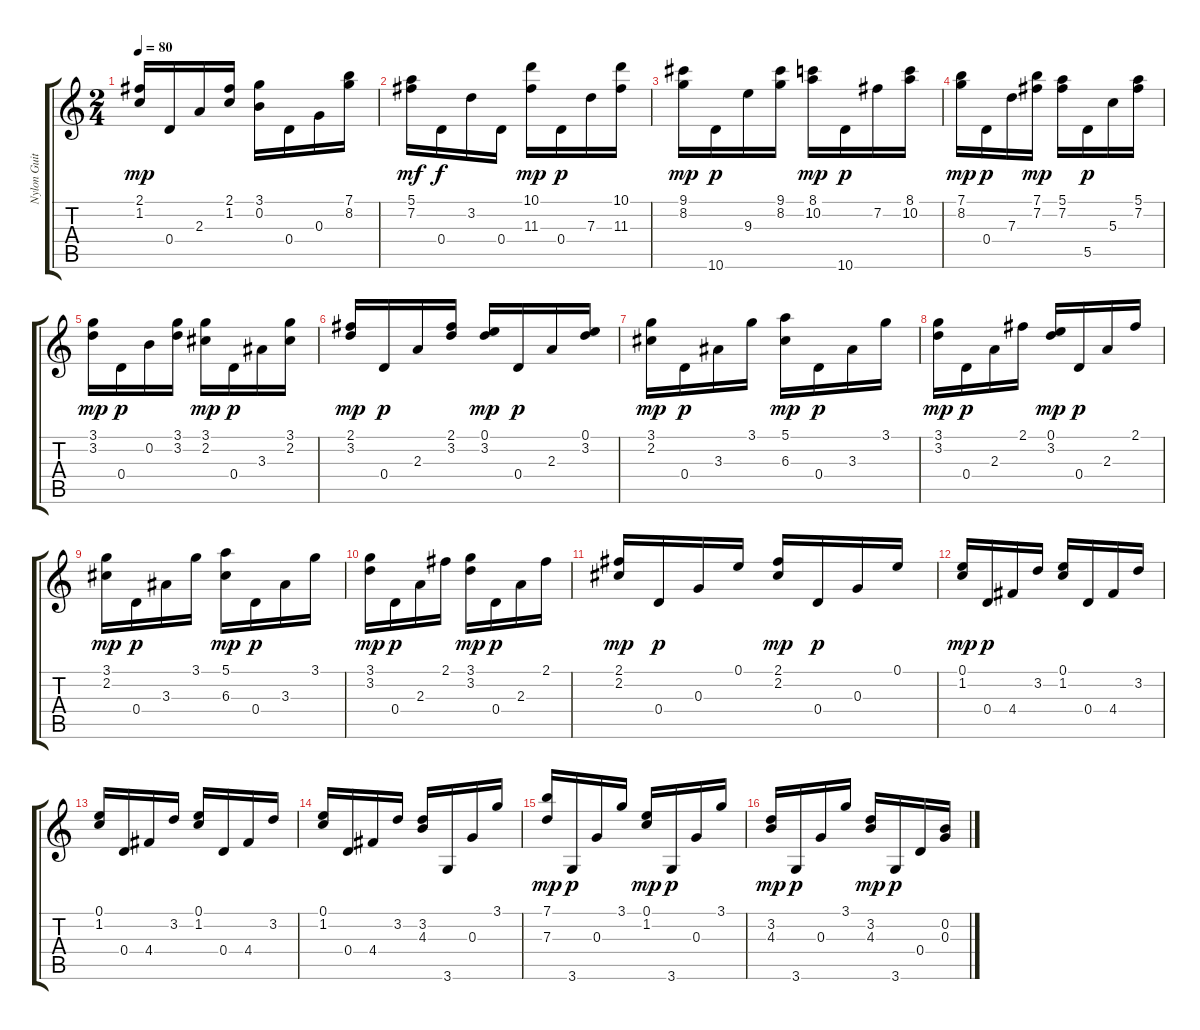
\track ("Nylon Guitar" "Nylon Guit") {instrument acousticguitarnylon}
\staff {score tabs}
\tuning (E4 B3 G3 D3 A2 E2) {hide}
\ts (2 4)
\tempo 80
\clef g2
\ks c
(2.1 1.2).16{dy mp instrument acousticguitarnylon} 0.4.16 2.3.16 (2.1 1.2).16 (3.1 0.2).16 0.4.16 0.3.16 (7.1 8.2).16 |
(5.1 7.2).16{dy mf} 0.4.16{dy f} 3.2.16 0.4.16 (10.1 11.3).16{dy mp} 0.4.16{dy p} 7.3.16 (10.1 11.3).16 |
(9.1 8.2).16{dy mp} 10.6.16{dy p} 9.3.16 (9.1 8.2).16 (8.1 10.2).16{dy mp} 10.6.16{dy p} 7.2.16 (8.1 10.2).16 |
(7.1 8.2).16{dy mp} 0.4.16{dy p} 7.3.16 (7.1 7.2).16{dy mp} (5.1 7.2).16 5.5.16{dy p} 5.3.16 (5.1 7.2).16 |
(3.1 3.2).16{dy mp} 0.4.16{dy p} 0.2.16 (3.1 3.2).16 (3.1 2.2).16{dy mp} 0.4.16{dy p} 3.3.16 (3.1 2.2).16 |
(2.1 3.2).16{dy mp} 0.4.16{dy p} 2.3.16 (2.1 3.2).16 (0.1 3.2).16{dy mp} 0.4.16{dy p} 2.3.16 (0.1 3.2).16 |
(3.1 2.2).16{dy mp} 0.4.16{dy p} 3.3.16 3.1.16 (5.1 6.3).16{dy mp} 0.4.16{dy p} 3.3.16 3.1.16 |
(3.1 3.2).16{dy mp} 0.4.16{dy p} 2.3.16 2.1.16 (0.1 3.2).16{dy mp} 0.4.16{dy p} 2.3.16 2.1.16 |
(3.1 2.2).16{dy mp} 0.4.16{dy p} 3.3.16 3.1.16 (5.1 6.3).16{dy mp} 0.4.16{dy p} 3.3.16 3.1.16 |
(3.1 3.2).16{dy mp} 0.4.16{dy p} 2.3.16 2.1.16 (3.1 3.2).16{dy mp} 0.4.16{dy p} 2.3.16 2.1.16 |
(2.1 2.2).16{dy mp} 0.4.16{dy p} 0.3.16 0.1.16 (2.1 2.2).16{dy mp} 0.4.16{dy p} 0.3.16 0.1.16 |
(0.1 1.2).16{dy mp} 0.4.16{dy p} 4.4.16 3.2.16 (0.1 1.2).16 0.4.16 4.4.16 3.2.16 |
(0.1 1.2).16 0.4.16 4.4.16 3.2.16 (0.1 1.2).16 0.4.16 4.4.16 3.2.16 |
(0.1 1.2).16 0.4.16 4.4.16 3.2.16 (3.2 4.3).16 3.6.16 0.3.16 3.1.16 |
(7.1 7.3).16{dy mp} 3.6.16{dy p} 0.3.16 3.1.16 (0.1 1.2).16{dy mp} 3.6.16{dy p} 0.3.16 3.1.16 |
(3.2 4.3).16{dy mp} 3.6.16{dy p} 0.3.16 3.1.16 (3.2 4.3).16{dy mp} 3.6.16{dy p} 0.4.16 (0.2 0.3).16
